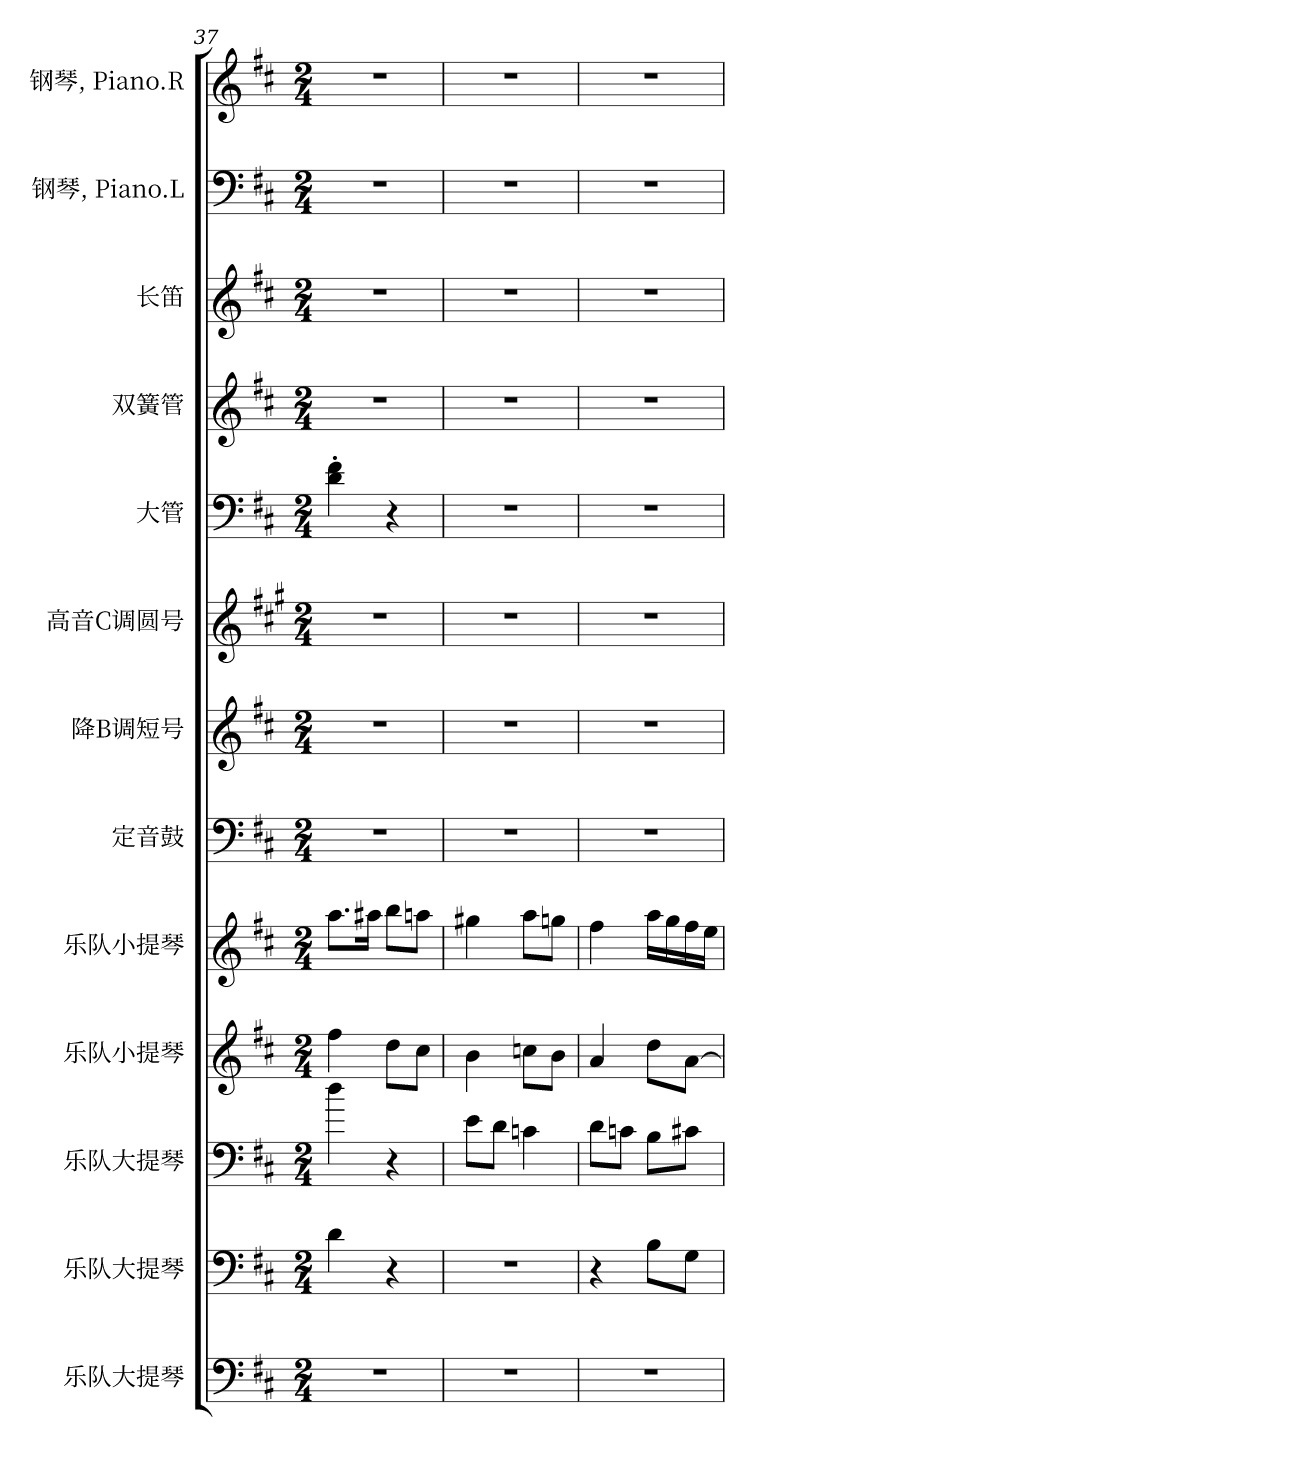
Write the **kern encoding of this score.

**kern	**kern	**kern	**kern	**kern	**kern	**kern	**kern	**kern	**kern	**kern	**kern	**kern
*part13	*part12	*part11	*part10	*part9	*part8	*part7	*part6	*part5	*part4	*part3	*part2	*part1
*staff13	*staff12	*staff11	*staff10	*staff9	*staff8	*staff7	*staff6	*staff5	*staff4	*staff3	*staff2	*staff1
*I"乐队大提琴	*I"乐队大提琴	*I"乐队大提琴	*I"乐队小提琴	*I"乐队小提琴	*I"定音鼓	*I"降B调短号	*I"高音C调圆号	*I"大管	*I"双簧管	*I"长笛	*I"钢琴, Piano.L	*I"钢琴, Piano.R
*	*	*	*	*	*	*	*	*	*	*	*I'Pno.	*I'Pno.
*clefF4	*clefF4	*clefF4	*clefG2	*clefG2	*clefF4	*clefG2	*clefG2	*clefF4	*clefG2	*clefG2	*clefF4	*clefG2
*	*	*	*	*	*	*ITrd1c2	*ITrd4c7	*	*	*	*	*
*k[f#c#]	*k[f#c#]	*k[f#c#]	*k[f#c#]	*k[f#c#]	*k[f#c#]	*k[]	*k[f#c#]	*k[f#c#]	*k[f#c#]	*k[f#c#]	*k[f#c#]	*k[f#c#]
*M2/4	*M2/4	*M2/4	*M2/4	*M2/4	*M2/4	*M2/4	*M2/4	*M2/4	*M2/4	*M2/4	*M2/4	*M2/4
=37	=37	=37	=37	=37	=37	=37	=37	=37	=37	=37	=37	=37
2r	4d\	4dd\	4ff#\	8.aa\L	2r	2r	2r	4d\' 4f#\'	2r	2r	2r	2r
.	.	.	.	16aa#X\Jk	.	.	.	.	.	.	.	.
.	4r	4r	8dd\L	8bb\L	.	.	.	4r	.	.	.	.
.	.	.	8cc#\J	8aan\J	.	.	.	.	.	.	.	.
=38	=38	=38	=38	=38	=38	=38	=38	=38	=38	=38	=38	=38
2r	2r	8e\L	4b\	4gg#X\	2r	2r	2r	2r	2r	2r	2r	2r
.	.	8d\J	.	.	.	.	.	.	.	.	.	.
.	.	4cn\	8ccn\L	8aa\L	.	.	.	.	.	.	.	.
.	.	.	8b\J	8ggn\J	.	.	.	.	.	.	.	.
=39	=39	=39	=39	=39	=39	=39	=39	=39	=39	=39	=39	=39
2r	4r	8d\L	4a/	4ff#\	2r	2r	2r	2r	2r	2r	2r	2r
.	.	8cn\J	.	.	.	.	.	.	.	.	.	.
.	8B\L	8B\L	8dd\L	16aa\LL	.	.	.	.	.	.	.	.
.	.	.	.	16gg\	.	.	.	.	.	.	.	.
.	8G\J	8c#X\J	[8a\J	16ff#\	.	.	.	.	.	.	.	.
.	.	.	.	16ee\JJ	.	.	.	.	.	.	.	.
=	=	=	=	=	=	=	=	=	=	=	=	=
*-	*-	*-	*-	*-	*-	*-	*-	*-	*-	*-	*-	*-
